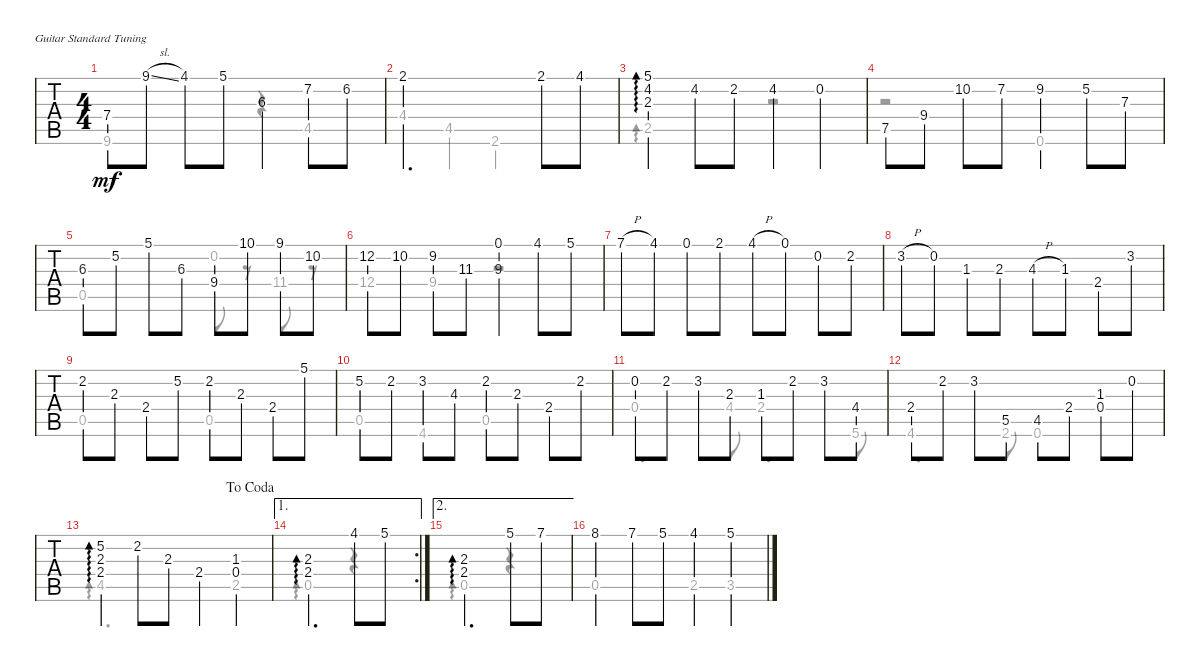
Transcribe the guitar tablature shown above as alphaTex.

\bracketExtendMode groupsimilarinstruments
\singleTrackTrackNamePolicy hidden
\multiTrackTrackNamePolicy hidden
\firstSystemTrackNameOrientation horizontal
\otherSystemsTrackNameOrientation horizontal
\track ("Guitar" "Guitar") {instrument acousticguitarnylon}
\staff {tabs}
\tuning (E4 B3 G3 D3 A2 E2)
\voice
\ts (4 4)
\tempo (120 hide)
\clef g2
\ks a
7.4.8{dy mf} 9.1{sl}.8 4.1.8 5.1.8 6.3.4 7.2.8 6.2.8 |
2.1.2{d} 2.1.8 4.1.8 |
(5.1 4.2 2.3).4{ad 0} 4.2.8 2.2.8 4.2.4 0.2.4 |
7.5.8 9.4.8 10.2.8 7.2.8 9.2.4 5.2.8 7.3.8 |
6.3.8 5.2.8 5.1.8 6.3.8 9.4.8 10.1.8 9.1.8 10.2.8 |
12.2.8 10.2.8 9.2.8 11.3.8 (0.1 9.3).4 4.1.8 5.1.8 |
7.1{h}.8 4.1.8 0.1.8 2.1.8 4.1{h}.8 0.1.8 0.2.8 2.2.8 |
3.2{h}.8 0.2.8 1.3.8 2.3.8 4.3{h}.8 1.3.8 2.4.8 3.2.8 |
2.2.8 2.3.8 2.4.8 5.2.8 2.2.8 2.3.8 2.4.8 5.1.8 |
5.2.8 2.2.8 3.2.8 4.3.8 2.2.8 2.3.8 2.4.8 2.2.8 |
0.2.8 2.2.8 3.2.8 2.3.8 1.3.8 2.2.8 3.2.8 4.4.8 |
2.4.8 2.2.8 3.2.8 5.5.8 4.5.8 2.4.8 (1.3 0.4).8 0.2.8 |
\jump dacoda
(5.2 2.3 2.4).4{ad 0} 2.2.8 2.3.8 2.4.4 (1.3 0.4).4 |
\ae 1
\rc 2
(2.3 2.4).2{d ad 0} 4.1.8 5.1.8 |
\ae 2
(2.3 2.4).2{d ad 0} 5.1.8 7.1.8 |
8.1.4 7.1.8 5.1.8 4.1.4 5.1.4
\voice
\clef g2
\ottava regular
\simile none
\ks a
9.6.2{dy mf} r.4 4.5.4 |
4.4.4 4.5.4 2.6.2 |
2.5.2{ad 0} r.2 |
r.2 0.6.2 |
0.5.2 0.2.8 r.8 11.4.8 r.8 |
12.4.4 9.4.4 r.2 |
|
|
0.5.2 0.5.2 |
0.5.4 4.6.4 0.5.2 |
0.4.4{d} 4.4.8 2.4.4{d} 5.6.8 |
4.6.4{d} 2.6.8 0.6.2 |
4.5.2{d ad 0} 2.5.4 |
0.5.2{d ad 0} r.4 |
0.5.2{d ad 0} r.4 |
0.5.2 2.5.4 3.5.4
